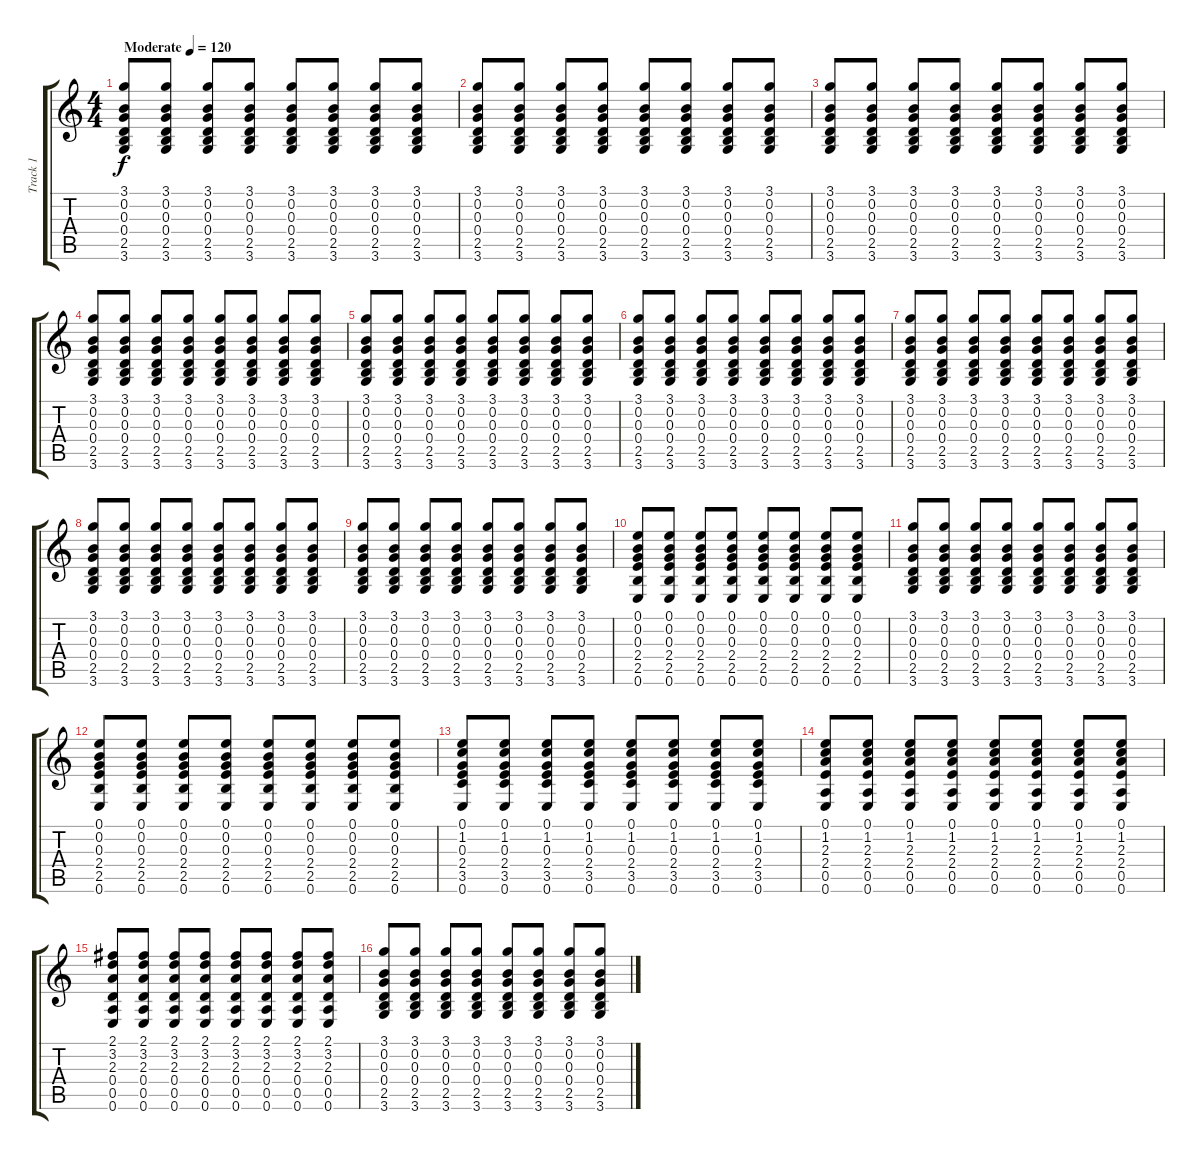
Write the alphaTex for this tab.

\track ("Track 1" "Track 1") {instrument acousticguitarsteel}
\staff {score tabs}
\tuning (E4 B3 G3 D3 A2 E2) {hide}
\ts (4 4)
\tempo (120 "Moderate")
\clef g2
\ks c
(3.1 0.2 0.3 0.4 2.5 3.6).8{dy f instrument acousticguitarsteel} (3.1 0.2 0.3 0.4 2.5 3.6).8 (3.1 0.2 0.3 0.4 2.5 3.6).8 (3.1 0.2 0.3 0.4 2.5 3.6).8 (3.1 0.2 0.3 0.4 2.5 3.6).8 (3.1 0.2 0.3 0.4 2.5 3.6).8 (3.1 0.2 0.3 0.4 2.5 3.6).8 (3.1 0.2 0.3 0.4 2.5 3.6).8 |
(3.1 0.2 0.3 0.4 2.5 3.6).8 (3.1 0.2 0.3 0.4 2.5 3.6).8 (3.1 0.2 0.3 0.4 2.5 3.6).8 (3.1 0.2 0.3 0.4 2.5 3.6).8 (3.1 0.2 0.3 0.4 2.5 3.6).8 (3.1 0.2 0.3 0.4 2.5 3.6).8 (3.1 0.2 0.3 0.4 2.5 3.6).8 (3.1 0.2 0.3 0.4 2.5 3.6).8 |
(3.1 0.2 0.3 0.4 2.5 3.6).8 (3.1 0.2 0.3 0.4 2.5 3.6).8 (3.1 0.2 0.3 0.4 2.5 3.6).8 (3.1 0.2 0.3 0.4 2.5 3.6).8 (3.1 0.2 0.3 0.4 2.5 3.6).8 (3.1 0.2 0.3 0.4 2.5 3.6).8 (3.1 0.2 0.3 0.4 2.5 3.6).8 (3.1 0.2 0.3 0.4 2.5 3.6).8 |
(3.1 0.2 0.3 0.4 2.5 3.6).8 (3.1 0.2 0.3 0.4 2.5 3.6).8 (3.1 0.2 0.3 0.4 2.5 3.6).8 (3.1 0.2 0.3 0.4 2.5 3.6).8 (3.1 0.2 0.3 0.4 2.5 3.6).8 (3.1 0.2 0.3 0.4 2.5 3.6).8 (3.1 0.2 0.3 0.4 2.5 3.6).8 (3.1 0.2 0.3 0.4 2.5 3.6).8 |
(3.1 0.2 0.3 0.4 2.5 3.6).8 (3.1 0.2 0.3 0.4 2.5 3.6).8 (3.1 0.2 0.3 0.4 2.5 3.6).8 (3.1 0.2 0.3 0.4 2.5 3.6).8 (3.1 0.2 0.3 0.4 2.5 3.6).8 (3.1 0.2 0.3 0.4 2.5 3.6).8 (3.1 0.2 0.3 0.4 2.5 3.6).8 (3.1 0.2 0.3 0.4 2.5 3.6).8 |
(3.1 0.2 0.3 0.4 2.5 3.6).8 (3.1 0.2 0.3 0.4 2.5 3.6).8 (3.1 0.2 0.3 0.4 2.5 3.6).8 (3.1 0.2 0.3 0.4 2.5 3.6).8 (3.1 0.2 0.3 0.4 2.5 3.6).8 (3.1 0.2 0.3 0.4 2.5 3.6).8 (3.1 0.2 0.3 0.4 2.5 3.6).8 (3.1 0.2 0.3 0.4 2.5 3.6).8 |
(3.1 0.2 0.3 0.4 2.5 3.6).8 (3.1 0.2 0.3 0.4 2.5 3.6).8 (3.1 0.2 0.3 0.4 2.5 3.6).8 (3.1 0.2 0.3 0.4 2.5 3.6).8 (3.1 0.2 0.3 0.4 2.5 3.6).8 (3.1 0.2 0.3 0.4 2.5 3.6).8 (3.1 0.2 0.3 0.4 2.5 3.6).8 (3.1 0.2 0.3 0.4 2.5 3.6).8 |
(3.1 0.2 0.3 0.4 2.5 3.6).8 (3.1 0.2 0.3 0.4 2.5 3.6).8 (3.1 0.2 0.3 0.4 2.5 3.6).8 (3.1 0.2 0.3 0.4 2.5 3.6).8 (3.1 0.2 0.3 0.4 2.5 3.6).8 (3.1 0.2 0.3 0.4 2.5 3.6).8 (3.1 0.2 0.3 0.4 2.5 3.6).8 (3.1 0.2 0.3 0.4 2.5 3.6).8 |
(3.1 0.2 0.3 0.4 2.5 3.6).8 (3.1 0.2 0.3 0.4 2.5 3.6).8 (3.1 0.2 0.3 0.4 2.5 3.6).8 (3.1 0.2 0.3 0.4 2.5 3.6).8 (3.1 0.2 0.3 0.4 2.5 3.6).8 (3.1 0.2 0.3 0.4 2.5 3.6).8 (3.1 0.2 0.3 0.4 2.5 3.6).8 (3.1 0.2 0.3 0.4 2.5 3.6).8 |
(0.1 0.2 0.3 2.4 2.5 0.6).8 (0.1 0.2 0.3 2.4 2.5 0.6).8 (0.1 0.2 0.3 2.4 2.5 0.6).8 (0.1 0.2 0.3 2.4 2.5 0.6).8 (0.1 0.2 0.3 2.4 2.5 0.6).8 (0.1 0.2 0.3 2.4 2.5 0.6).8 (0.1 0.2 0.3 2.4 2.5 0.6).8 (0.1 0.2 0.3 2.4 2.5 0.6).8 |
(3.1 0.2 0.3 0.4 2.5 3.6).8 (3.1 0.2 0.3 0.4 2.5 3.6).8 (3.1 0.2 0.3 0.4 2.5 3.6).8 (3.1 0.2 0.3 0.4 2.5 3.6).8 (3.1 0.2 0.3 0.4 2.5 3.6).8 (3.1 0.2 0.3 0.4 2.5 3.6).8 (3.1 0.2 0.3 0.4 2.5 3.6).8 (3.1 0.2 0.3 0.4 2.5 3.6).8 |
(0.1 0.2 0.3 2.4 2.5 0.6).8 (0.1 0.2 0.3 2.4 2.5 0.6).8 (0.1 0.2 0.3 2.4 2.5 0.6).8 (0.1 0.2 0.3 2.4 2.5 0.6).8 (0.1 0.2 0.3 2.4 2.5 0.6).8 (0.1 0.2 0.3 2.4 2.5 0.6).8 (0.1 0.2 0.3 2.4 2.5 0.6).8 (0.1 0.2 0.3 2.4 2.5 0.6).8 |
(0.1 1.2 0.3 2.4 3.5 0.6).8 (0.1 1.2 0.3 2.4 3.5 0.6).8 (0.1 1.2 0.3 2.4 3.5 0.6).8 (0.1 1.2 0.3 2.4 3.5 0.6).8 (0.1 1.2 0.3 2.4 3.5 0.6).8 (0.1 1.2 0.3 2.4 3.5 0.6).8 (0.1 1.2 0.3 2.4 3.5 0.6).8 (0.1 1.2 0.3 2.4 3.5 0.6).8 |
(0.1 1.2 2.3 2.4 0.5 0.6).8 (0.1 1.2 2.3 2.4 0.5 0.6).8 (0.1 1.2 2.3 2.4 0.5 0.6).8 (0.1 1.2 2.3 2.4 0.5 0.6).8 (0.1 1.2 2.3 2.4 0.5 0.6).8 (0.1 1.2 2.3 2.4 0.5 0.6).8 (0.1 1.2 2.3 2.4 0.5 0.6).8 (0.1 1.2 2.3 2.4 0.5 0.6).8 |
(2.1 3.2 2.3 0.4 0.5 0.6).8 (2.1 3.2 2.3 0.4 0.5 0.6).8 (2.1 3.2 2.3 0.4 0.5 0.6).8 (2.1 3.2 2.3 0.4 0.5 0.6).8 (2.1 3.2 2.3 0.4 0.5 0.6).8 (2.1 3.2 2.3 0.4 0.5 0.6).8 (2.1 3.2 2.3 0.4 0.5 0.6).8 (2.1 3.2 2.3 0.4 0.5 0.6).8 |
(3.1 0.2 0.3 0.4 2.5 3.6).8 (3.1 0.2 0.3 0.4 2.5 3.6).8 (3.1 0.2 0.3 0.4 2.5 3.6).8 (3.1 0.2 0.3 0.4 2.5 3.6).8 (3.1 0.2 0.3 0.4 2.5 3.6).8 (3.1 0.2 0.3 0.4 2.5 3.6).8 (3.1 0.2 0.3 0.4 2.5 3.6).8 (3.1 0.2 0.3 0.4 2.5 3.6).8
